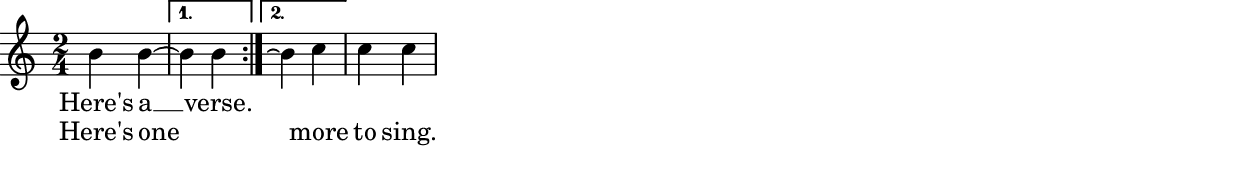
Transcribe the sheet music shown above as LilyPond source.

%% Generated by lilypond-book
%% Options: [exampleindent=10.16\mm,indent=0\mm,line-width=160\mm,paper-height=845.047\pt,paper-width=597.508\pt,papersize='(cons (* 597.508 pt) (* 845.047 pt)),quote]
\include "lilypond-book-preamble.ly"


% ****************************************************************
% Start cut-&-pastable-section
% ****************************************************************

#(ly:set-option 'eps-box-padding 3.000000)



\paper {
  #(set-paper-size '(cons (* 597.508 pt) (* 845.047 pt)))
  indent = 0\mm
  line-width = 160\mm
  % offset the left padding, also add 1mm as lilypond creates cropped
  % images with a little space on the right
  line-width = #(- line-width (* mm  3.000000) (* mm 1))
  line-width = 160\mm - 2.0 * 10.16\mm
  % offset the left padding, also add 1mm as lilypond creates cropped
  % images with a little space on the right
  line-width = #(- line-width (* mm  3.000000) (* mm 1))
}

\layout {
  
}




% ****************************************************************
% ly snippet:
% ****************************************************************
\sourcefileline 1577
\score {
  <<
    \new Staff {
      \time 2/4
      \new Voice = "melody" {
        \relative {
          \repeat volta 2 { b'4 b ~}
          \alternative {
            \volta 1 { b b }
            \volta 2 { b \repeatTie c }
          }
          c4 c
        }
      }
    }
    \new Lyrics {
      \lyricsto "melody" {
        Here's a __ verse.
        \repeat unfold 2 { \skip 1 }
      }
    }
    \new Lyrics {
      \lyricsto "melody" {
        Here's one
        \repeat unfold 2 { \skip 1 }
        more to sing.
      }
    }
  >>
}


% ****************************************************************
% end ly snippet
% ****************************************************************
